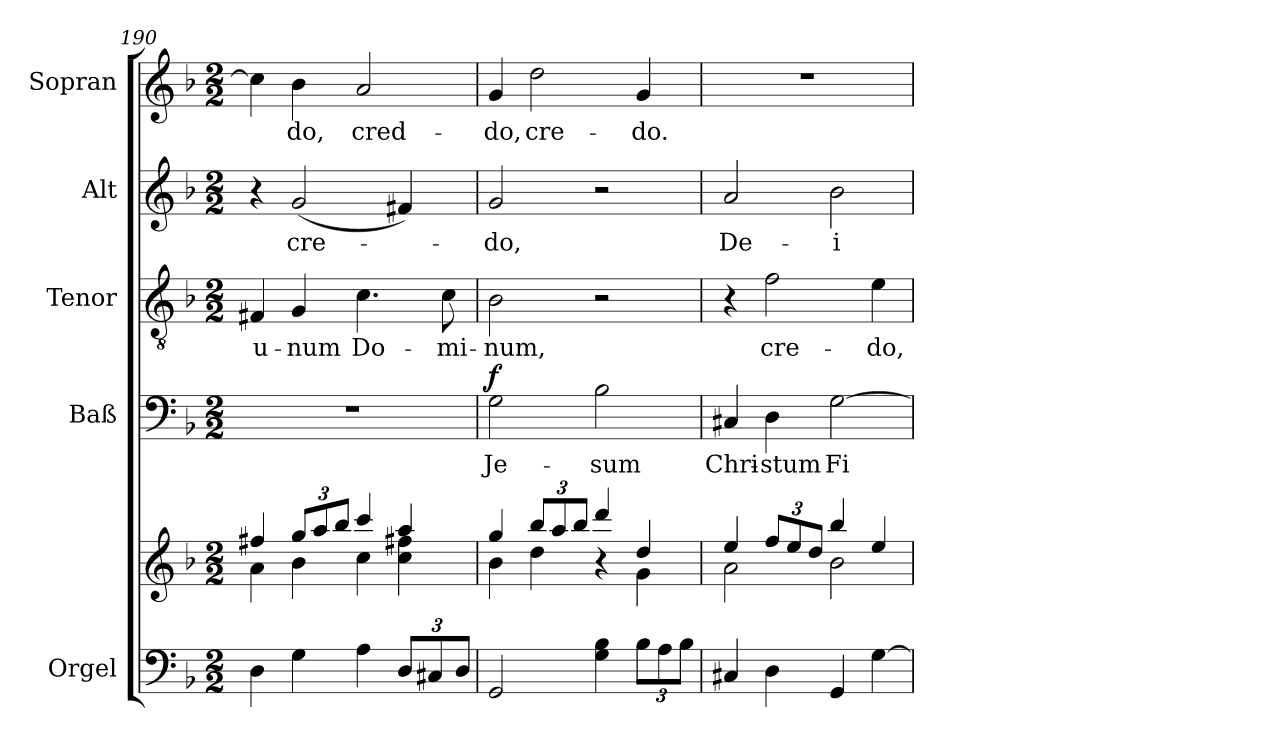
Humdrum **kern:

**kern	**kern	**kern	**text	**dynam	**kern	**text	**kern	**text	**kern	**text
*part5	*part5	*part4	*part4	*part4	*part3	*part3	*part2	*part2	*part1	*part1
*staff6	*staff5	*staff4	*staff4	*staff4	*staff3	*staff3	*staff2	*staff2	*staff1	*staff1
*I"Orgel	*	*I"Baß	*	*	*I"Tenor	*	*I"Alt	*	*I"Sopran	*
*I'Org.	*	*	*	*	*	*	*	*	*	*
*clefF4	*clefG2	*clefF4	*	*	*clefGv2	*	*clefG2	*	*clefG2	*
*k[b-]	*k[b-]	*k[b-]	*	*	*k[b-]	*	*k[b-]	*	*k[b-]	*
*F:	*F:	*F:	*	*	*F:	*	*F:	*	*F:	*
*M2/2	*M2/2	*M2/2	*	*	*M2/2	*	*M2/2	*	*M2/2	*
=190	=190	=190	=190	=190	=190	=190	=190	=190	=190	=190
*	*^	*	*	*	*	*	*	*	*	*
!	!	!	!	!	!	!	!LO:LY:b	!	!	!	!
4D\	4ff#X/	4a\	1r	.	.	4F#X/	u-	4r	.	4cc\]	.
*	*Xbrackettup	*	*	*	*	*	*	*	*	*	*
!	!	!	!	!	!	!	!LO:LY:b	!	!LO:LY:b	!	!LO:LY:b
4G\	12gg/L	4b-\	.	.	.	4G/	-num	(<2g/	cre-	4b-\	-do,
.	12aa/	.	.	.	.	.	.	.	.	.	.
.	12bb-/J	.	.	.	.	.	.	.	.	.	.
!	!	!	!	!	!	!	!LO:LY:b	!	!	!	!LO:LY:b
4A\	4ccc/	4cc\	.	.	.	4.c\	Do-	.	.	2a/	cred-
12D/L	4aa/	4cc\ 4ff#X\	.	.	.	.	.	4f#X/)	.	.	.
12C#X/	.	.	.	.	.	.	.	.	.	.	.
!	!	!	!	!	!	!	!LO:LY:b	!	!	!	!
.	.	.	.	.	.	8c\	-mi-	.	.	.	.
12D/J	.	.	.	.	.	.	.	.	.	.	.
=191	=191	=191	=191	=191	=191	=191	=191	=191	=191	=191	=191
!	!	!	!	!LO:LY:b	!LO:DY:a	!	!LO:LY:b	!	!LO:LY:b	!	!LO:LY:b
2GG/	4gg/	4b-\	2G\	Je-	f	2B-\	-num,	2g/	-do,	4g/	-do,
!	!	!	!	!	!	!	!	!	!	!	!LO:LY:b
.	12bb-/L	4dd\	.	.	.	.	.	.	.	2dd\	cre-
.	12aa/	.	.	.	.	.	.	.	.	.	.
.	12bb-/J	.	.	.	.	.	.	.	.	.	.
!	!	!	!	!LO:LY:b	!	!	!	!	!	!	!
4G\ 4B-\	4ddd/	4ra	2B-\	-sum	.	2r	.	2r	.	.	.
!	!	!	!	!	!	!	!	!	!	!	!LO:LY:b
12B-\L	4dd/	4g\	.	.	.	.	.	.	.	4g/	-do.
12A\	.	.	.	.	.	.	.	.	.	.	.
12B-\J	.	.	.	.	.	.	.	.	.	.	.
!!LO:LB:g=z
=192	=192	=192	=192	=192	=192	=192	=192	=192	=192	=192	=192
!	!	!	!	!LO:LY:b	!	!	!	!	!LO:LY:b	!	!
4C#X/	4ee/	2a\	4C#X/	Chri-	.	4r	.	2a/	De-	1r	.
!	!	!	!	!LO:LY:b	!	!	!LO:LY:b	!	!	!	!
4D\	12ff/L	.	4D\	-stum	.	2f\	cre-	.	.	.	.
.	12ee/	.	.	.	.	.	.	.	.	.	.
.	12dd/J	.	.	.	.	.	.	.	.	.	.
!	!	!	!	!LO:LY:b	!	!	!	!	!LO:LY:b	!	!
4GG/	4bb-/	2b-\	[2G\	Fi-	.	.	.	2b-\	-i	.	.
!	!	!	!	!	!	!	!LO:LY:b	!	!	!	!
[4G\	4ee/	.	.	.	.	4e\	-do,	.	.	.	.
*	*v	*v	*	*	*	*	*	*	*	*	*
=	=	=	=	=	=	=	=	=	=	=
*-	*-	*-	*-	*-	*-	*-	*-	*-	*-	*-
